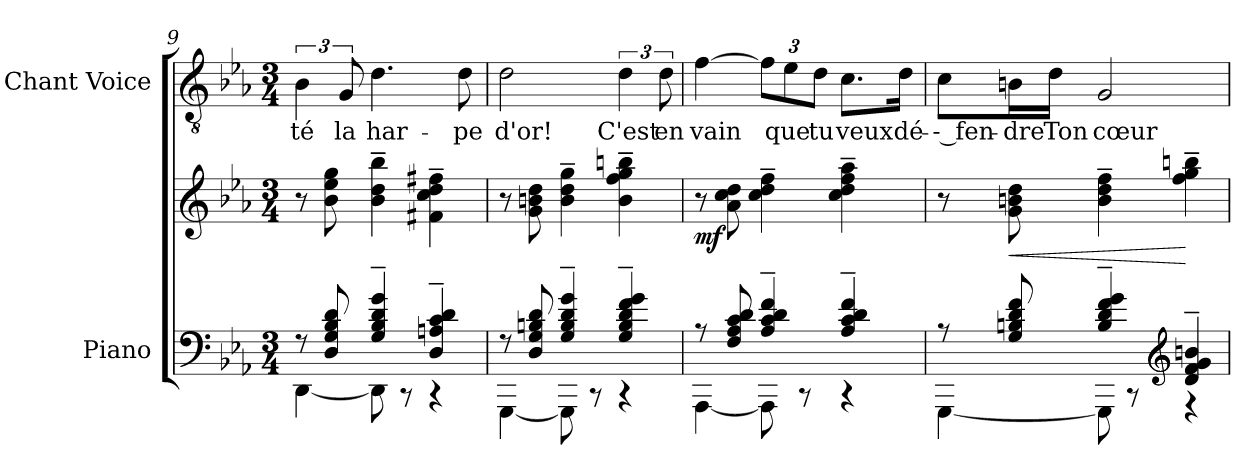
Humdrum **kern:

**kern	**kern	**dynam	**kern	**text	**dynam
*part2	*part2	*part2	*part1	*part1	*part1
*staff3	*staff2	*staff2/3	*staff1	*staff1	*staff1
*I"Piano	*	*	*I"Chant Voice	*	*
*I'Pno	*	*	*	*	*
*clefF4	*clefG2	*	*clefGv2	*	*
*k[b-e-a-]	*k[b-e-a-]	*	*k[b-e-a-]	*	*
*M3/4	*M3/4	*	*M3/4	*	*
=9	=9	=9	=9	=9	=9
*^	*	*	*	*	*
8r	[4DD\	8r	.	6B-\	-té	.
8D/ 8G/ 8B-/ 8d/	.	8b-\ 8ee-\ 8gg\	.	.	.	.
.	.	.	.	12G/	la	.
4G/~ 4B-/~ 4d/~ 4g/~	8DD\]	4b-\~ 4dd\~ 4bb-\~	.	4.d\	har-	.
.	8r	.	.	.	.	.
4D/~ 4An/~ 4c/~ 4d/~	4r	4f#X\~ 4cc\~ 4dd\~ 4ff#X\~	.	.	.	.
.	.	.	.	8d\	-pe	.
=10	=10	=10	=10	=10	=10	=10
8r	[4GGG\	8r	.	2d\	d'or!	.
8D/ 8G/ 8Bn/ 8d/	.	8g\ 8bn\ 8dd\	.	.	.	.
4G/~ 4B/~ 4d/~ 4g/~	8GGG\]	4b\~ 4dd\~ 4gg\~	.	.	.	.
.	8r	.	.	.	.	.
!	!	!	!	!	!	!LO:DY:a
!	!	!	!	!	!	!LO:DY:n=1:a
4G/~ 4B/~ 4d/~ 4f/~ 4g/~	4r	4b\~ 4ff\~ 4gg\~ 4bbn\~	.	6d\	C'est	other-dynamics f
.	.	.	.	12d\	en	.
=11	=11	=11	=11	=11	=11	=11
!	!	!	!LO:DY:b	!	!	!
8r	[4AAA-\	8r	mf	[4f\	vain	.
8F/ 8A-/ 8c/ 8d/	.	8a-\ 8cc\ 8dd\	.	.	.	.
4A-/~ 4c/~ 4d/~ 4f/~	8AAA-\]	4cc\~ 4dd\~ 4ff\~	.	12f\L]	.	.
.	.	.	.	12e-\	que	.
.	8r	.	.	.	.	.
.	.	.	.	12d\J	tu	.
4A-/~ 4c/~ 4d/~ 4f/~	4r	4cc\~ 4dd\~ 4ff\~ 4aa-\~	.	8.c\L	veux	.
.	.	.	.	16d\Jk	dé-	.
=12	=12	=12	=12	=12	=12	=12
8r	[4GGG\	8r	.	8c\L	-- fen-	.
!	!	!	!LO:HP:b	!	!	!
8G/ 8Bn/ 8d/ 8f/	.	8g\ 8bn\ 8dd\	<	16Bn\L	-dre	.
.	.	.	.	16d\JJ	Ton	.
4B/~ 4d/~ 4f/~ 4g/~	8GGG\]	4b\~ 4dd\~ 4ff\~	.	2G/	cœur	.
.	8r	.	.	.	.	.
*clefG2	*	*	*	*	*	*
4d/~ 4f/~ 4g/~ 4bn/~	4r	4ff\~ 4gg\~ 4bbn\~	[	.	.	.
*v	*v	*	*	*	*	*
=	=	=	=	=	=
*-	*-	*-	*-	*-	*-
